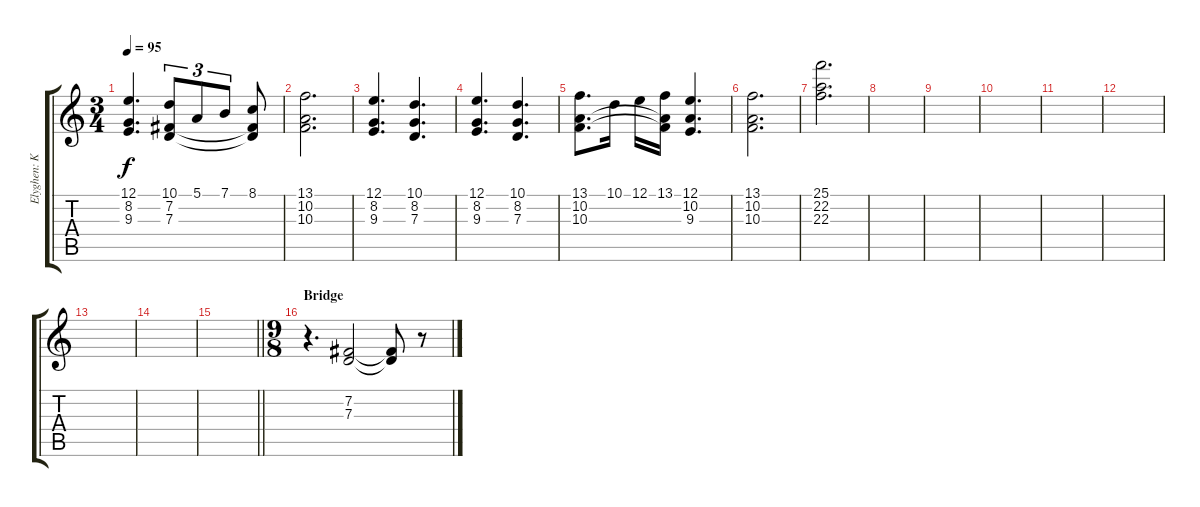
\track ("Elyghen: Keyboard" "Elyghen: K") {instrument stringensemble1}
\staff {score tabs}
\tuning (E4 B3 G3 D3 A2 E2) {hide}
\ts (3 4)
\tempo 95
\clef g2
\ks c
(12.1 8.2 9.3).4{d dy f} (10.1 7.2 7.3).8{tu (3 2)} 5.1.8{tu (3 2)} 7.1.8{tu (3 2)} (8.1 7.2{t} 7.3{t}).8 |
(13.1 10.2 10.3).2{d} |
(12.1 8.2 9.3).4{d} (10.1 8.2 7.3).4{d} |
(12.1 8.2 9.3).4{d} (10.1 8.2 7.3).4{d} |
(13.1 10.2 10.3).8{d} 10.1.16 12.1.16 (13.1 10.2{t} 10.3{t}).16 (12.1 10.2 9.3).4{d} |
(13.1 10.2 10.3).2{d} |
(25.1 22.2 22.3).2{d} |
|
|
|
|
|
|
|
\barLineRight lightlight
|
\ts (9 8)
\section ("" "Bridge")
r.4{d} (7.2 7.3).2 (7.2{t} 7.3{t}).8 r.8
